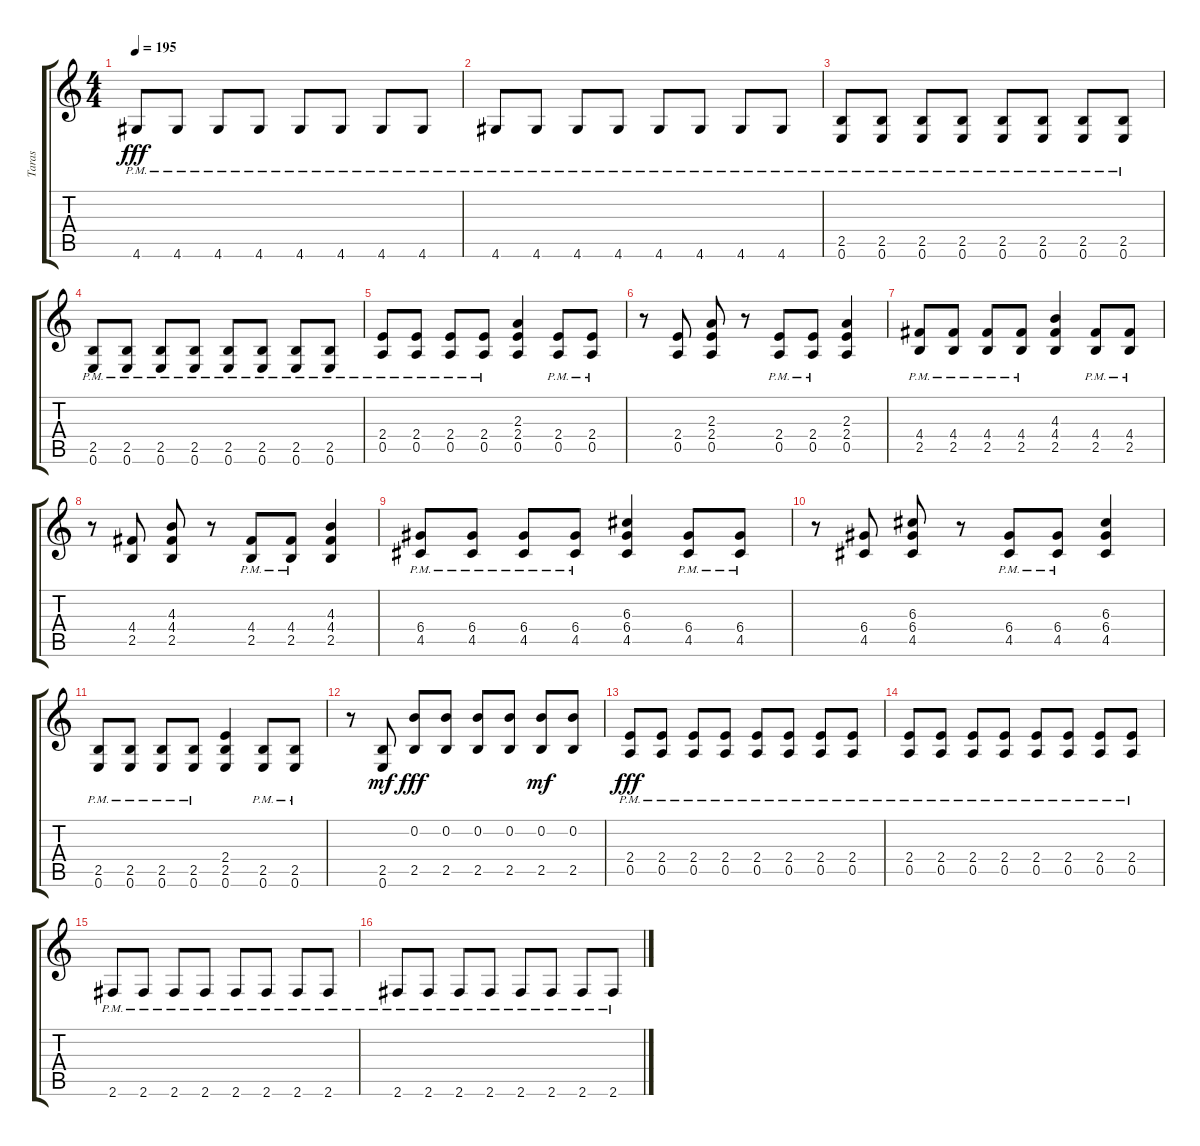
\track ("Taras" "Taras") {instrument distortionguitar}
\staff {score tabs}
\tuning (E4 B3 G3 D3 A2 E2) {hide}
\ts (4 4)
\tempo 195
\clef g2
\ks c
4.6{pm}.8{dy fff} 4.6{pm}.8 4.6{pm}.8 4.6{pm}.8 4.6{pm}.8 4.6{pm}.8 4.6{pm}.8 4.6{pm}.8 |
4.6{pm}.8 4.6{pm}.8 4.6{pm}.8 4.6{pm}.8 4.6{pm}.8 4.6{pm}.8 4.6{pm}.8 4.6{pm}.8 |
(2.5{pm} 0.6{pm}).8 (2.5{pm} 0.6{pm}).8 (2.5{pm} 0.6{pm}).8 (2.5{pm} 0.6{pm}).8 (2.5{pm} 0.6{pm}).8 (2.5{pm} 0.6{pm}).8 (2.5{pm} 0.6{pm}).8 (2.5{pm} 0.6{pm}).8 |
(2.5{pm} 0.6{pm}).8 (2.5{pm} 0.6{pm}).8 (2.5{pm} 0.6{pm}).8 (2.5{pm} 0.6{pm}).8 (2.5{pm} 0.6{pm}).8 (2.5{pm} 0.6{pm}).8 (2.5{pm} 0.6{pm}).8 (2.5{pm} 0.6{pm}).8 |
(2.4{pm} 0.5{pm}).8 (2.4{pm} 0.5{pm}).8 (2.4{pm} 0.5{pm}).8 (2.4{pm} 0.5{pm}).8 (2.3 2.4 0.5).4 (2.4{pm} 0.5{pm}).8 (2.4{pm} 0.5{pm}).8 |
r.8 (2.4 0.5).8 (2.3 2.4 0.5).8 r.8 (2.4{pm} 0.5{pm}).8 (2.4{pm} 0.5{pm}).8 (2.3 2.4 0.5).4 |
(4.4{pm} 2.5{pm}).8 (4.4{pm} 2.5{pm}).8 (4.4{pm} 2.5{pm}).8 (4.4{pm} 2.5{pm}).8 (4.3 4.4 2.5).4 (4.4{pm} 2.5{pm}).8 (4.4{pm} 2.5{pm}).8 |
r.8 (4.4 2.5).8 (4.3 4.4 2.5).8 r.8 (4.4{pm} 2.5{pm}).8 (4.4{pm} 2.5{pm}).8 (4.3 4.4 2.5).4 |
(6.4{pm} 4.5{pm}).8 (6.4{pm} 4.5{pm}).8 (6.4{pm} 4.5{pm}).8 (6.4{pm} 4.5{pm}).8 (6.3 6.4 4.5).4 (6.4{pm} 4.5{pm}).8 (6.4{pm} 4.5{pm}).8 |
r.8 (6.4 4.5).8 (6.3 6.4 4.5).8 r.8 (6.4{pm} 4.5{pm}).8 (6.4{pm} 4.5{pm}).8 (6.3 6.4 4.5).4 |
(2.5{pm} 0.6{pm}).8 (2.5{pm} 0.6{pm}).8 (2.5{pm} 0.6{pm}).8 (2.5{pm} 0.6{pm}).8 (2.4 2.5 0.6).4 (2.5{pm} 0.6{pm}).8 (2.5{pm} 0.6{pm}).8 |
r.8 (2.5 0.6).8{dy mf} (0.2 2.5).8{dy fff} (0.2 2.5).8 (0.2 2.5).8 (0.2 2.5).8 (0.2 2.5).8{dy mf} (0.2 2.5).8 |
(2.4{pm} 0.5{pm}).8{dy fff} (2.4{pm} 0.5{pm}).8 (2.4{pm} 0.5{pm}).8 (2.4{pm} 0.5{pm}).8 (2.4{pm} 0.5{pm}).8 (2.4{pm} 0.5{pm}).8 (2.4{pm} 0.5{pm}).8 (2.4{pm} 0.5{pm}).8 |
(2.4{pm} 0.5{pm}).8 (2.4{pm} 0.5{pm}).8 (2.4{pm} 0.5{pm}).8 (2.4{pm} 0.5{pm}).8 (2.4{pm} 0.5{pm}).8 (2.4{pm} 0.5{pm}).8 (2.4{pm} 0.5{pm}).8 (2.4{pm} 0.5{pm}).8 |
2.6{pm}.8 2.6{pm}.8 2.6{pm}.8 2.6{pm}.8 2.6{pm}.8 2.6{pm}.8 2.6{pm}.8 2.6{pm}.8 |
2.6{pm}.8 2.6{pm}.8 2.6{pm}.8 2.6{pm}.8 2.6{pm}.8 2.6{pm}.8 2.6{pm}.8 2.6{pm}.8
